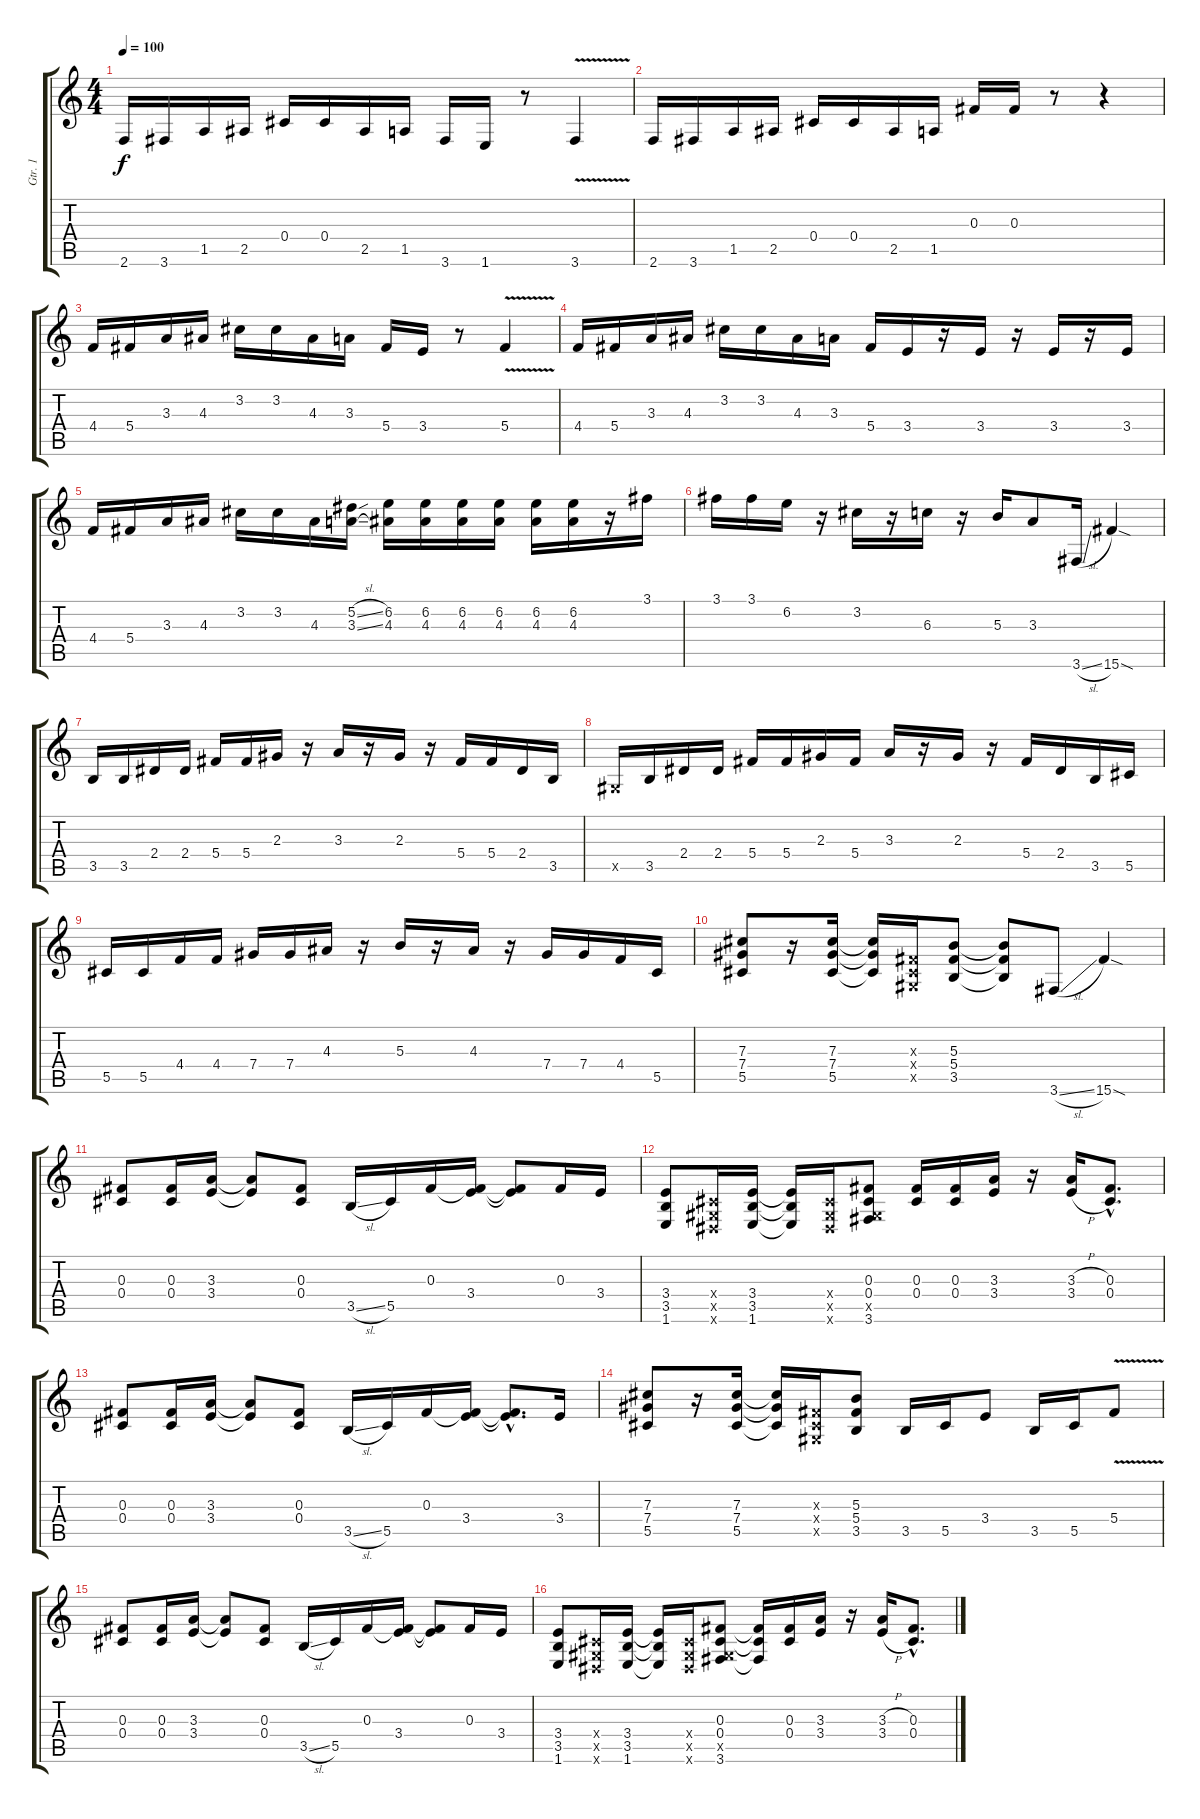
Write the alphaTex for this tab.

\track ("Gtr. 1" "Gtr. 1") {instrument distortionguitar}
\staff {score tabs}
\tuning (Eb4 Bb3 Gb3 Db3 Ab2 Eb2) {hide}
\ts (4 4)
\tempo 100
\clef g2
\ks c
2.6.16{dy f} 3.6.16 1.5.16 2.5.16 0.4.16 0.4.16 2.5.16 1.5.16 3.6.16 1.6.16 r.8 3.6{v}.4 |
2.6.16 3.6.16 1.5.16 2.5.16 0.4.16 0.4.16 2.5.16 1.5.16 0.3.16 0.3.16 r.8 r.4 |
4.4.16 5.4.16 3.3.16 4.3.16 3.2.16 3.2.16 4.3.16 3.3.16 5.4.16 3.4.16 r.8 5.4{v}.4 |
4.4.16 5.4.16 3.3.16 4.3.16 3.2.16 3.2.16 4.3.16 3.3.16 5.4.16 3.4.16 r.16 3.4.16 r.16 3.4.16 r.16 3.4.16 |
4.4.16 5.4.16 3.3.16 4.3.16 3.2.16 3.2.16 4.3.16 (5.2{sl} 3.3{sl}).16 (6.2 4.3).16 (6.2 4.3).16 (6.2 4.3).16 (6.2 4.3).16 (6.2 4.3).16 (6.2 4.3).16 r.16 3.1.16 |
3.1.16 3.1.16 6.2.16 r.16 3.2.16 r.16 6.3.16 r.16 5.3.16 3.3.8 3.6{sl}.16 15.6{sod}.4 |
3.5.16 3.5.16 2.4.16 2.4.16 5.4.16 5.4.16 2.3.16 r.16 3.3.16 r.16 2.3.16 r.16 5.4.16 5.4.16 2.4.16 3.5.16 |
0.5{x}.16 3.5.16 2.4.16 2.4.16 5.4.16 5.4.16 2.3.16 5.4.16 3.3.16 r.16 2.3.16 r.16 5.4.16 2.4.16 3.5.16 5.5.16 |
5.5.16 5.5.16 4.4.16 4.4.16 7.4.16 7.4.16 4.3.16 r.16 5.3.16 r.16 4.3.16 r.16 7.4.16 7.4.16 4.4.16 5.5.16 |
(7.3 7.4 5.5).8 r.16 (7.3 7.4 5.5).16 (7.3{t} 7.4{t} 5.5{t}).16 (0.3{x} 0.4{x} 0.5{x}).16 (5.3 5.4 3.5).8 (5.3{t} 5.4{t} 3.5{t}).8 3.6{sl}.8 15.6{sod}.4 |
(0.3 0.4).8 (0.3 0.4).16 (3.3 3.4).16 (3.3{t} 3.4{t}).8 (0.3 0.4).8 3.5{sl}.16 5.5.16 0.3.16 (0.3{t} 3.4).16 (0.3{t} 3.4{t}).8 0.3.16 3.4.16 |
(3.4 3.5 1.6).8 (0.4{x} 0.5{x} 0.6{x}).16 (3.4 3.5 1.6).16 (3.4{t} 3.5{t} 1.6{t}).16 (0.4{x} 0.5{x} 0.6{x}).16 (0.3 0.4 0.5{x} 3.6).8 (0.3 0.4).16 (0.3 0.4).16 (3.3 3.4).16 r.16 (3.3{h} 3.4{h}).16 (0.3{hac} 0.4{hac}).8{d} |
(0.3 0.4).8 (0.3 0.4).16 (3.3 3.4).16 (3.3{t} 3.4{t}).8 (0.3 0.4).8 3.5{sl}.16 5.5.16 0.3.16 (0.3{t} 3.4).16 (0.3{hac t} 3.4{hac t}).8{d} 3.4.16 |
(7.3 7.4 5.5).8 r.16 (7.3 7.4 5.5).16 (7.3{t} 7.4{t} 5.5{t}).16 (0.3{x} 0.4{x} 0.5{x}).16 (5.3 5.4 3.5).8 3.5.16 5.5.16 3.4.8 3.5.16 5.5.16 5.4{v}.8 |
(0.3 0.4).8 (0.3 0.4).16 (3.3 3.4).16 (3.3{t} 3.4{t}).8 (0.3 0.4).8 3.5{sl}.16 5.5.16 0.3.16 (0.3{t} 3.4).16 (0.3{t} 3.4{t}).8 0.3.16 3.4.16 |
(3.4 3.5 1.6).8 (0.4{x} 0.5{x} 0.6{x}).16 (3.4 3.5 1.6).16 (3.4{t} 3.5{t} 1.6{t}).16 (0.4{x} 0.5{x} 0.6{x}).16 (0.3 0.4 0.5{x} 3.6).8 (0.3{t} 0.4{t} 3.6{t}).16 (0.3 0.4).16 (3.3 3.4).16 r.16 (3.3{h} 3.4{h}).16 (0.3{hac} 0.4{hac}).8{d}
